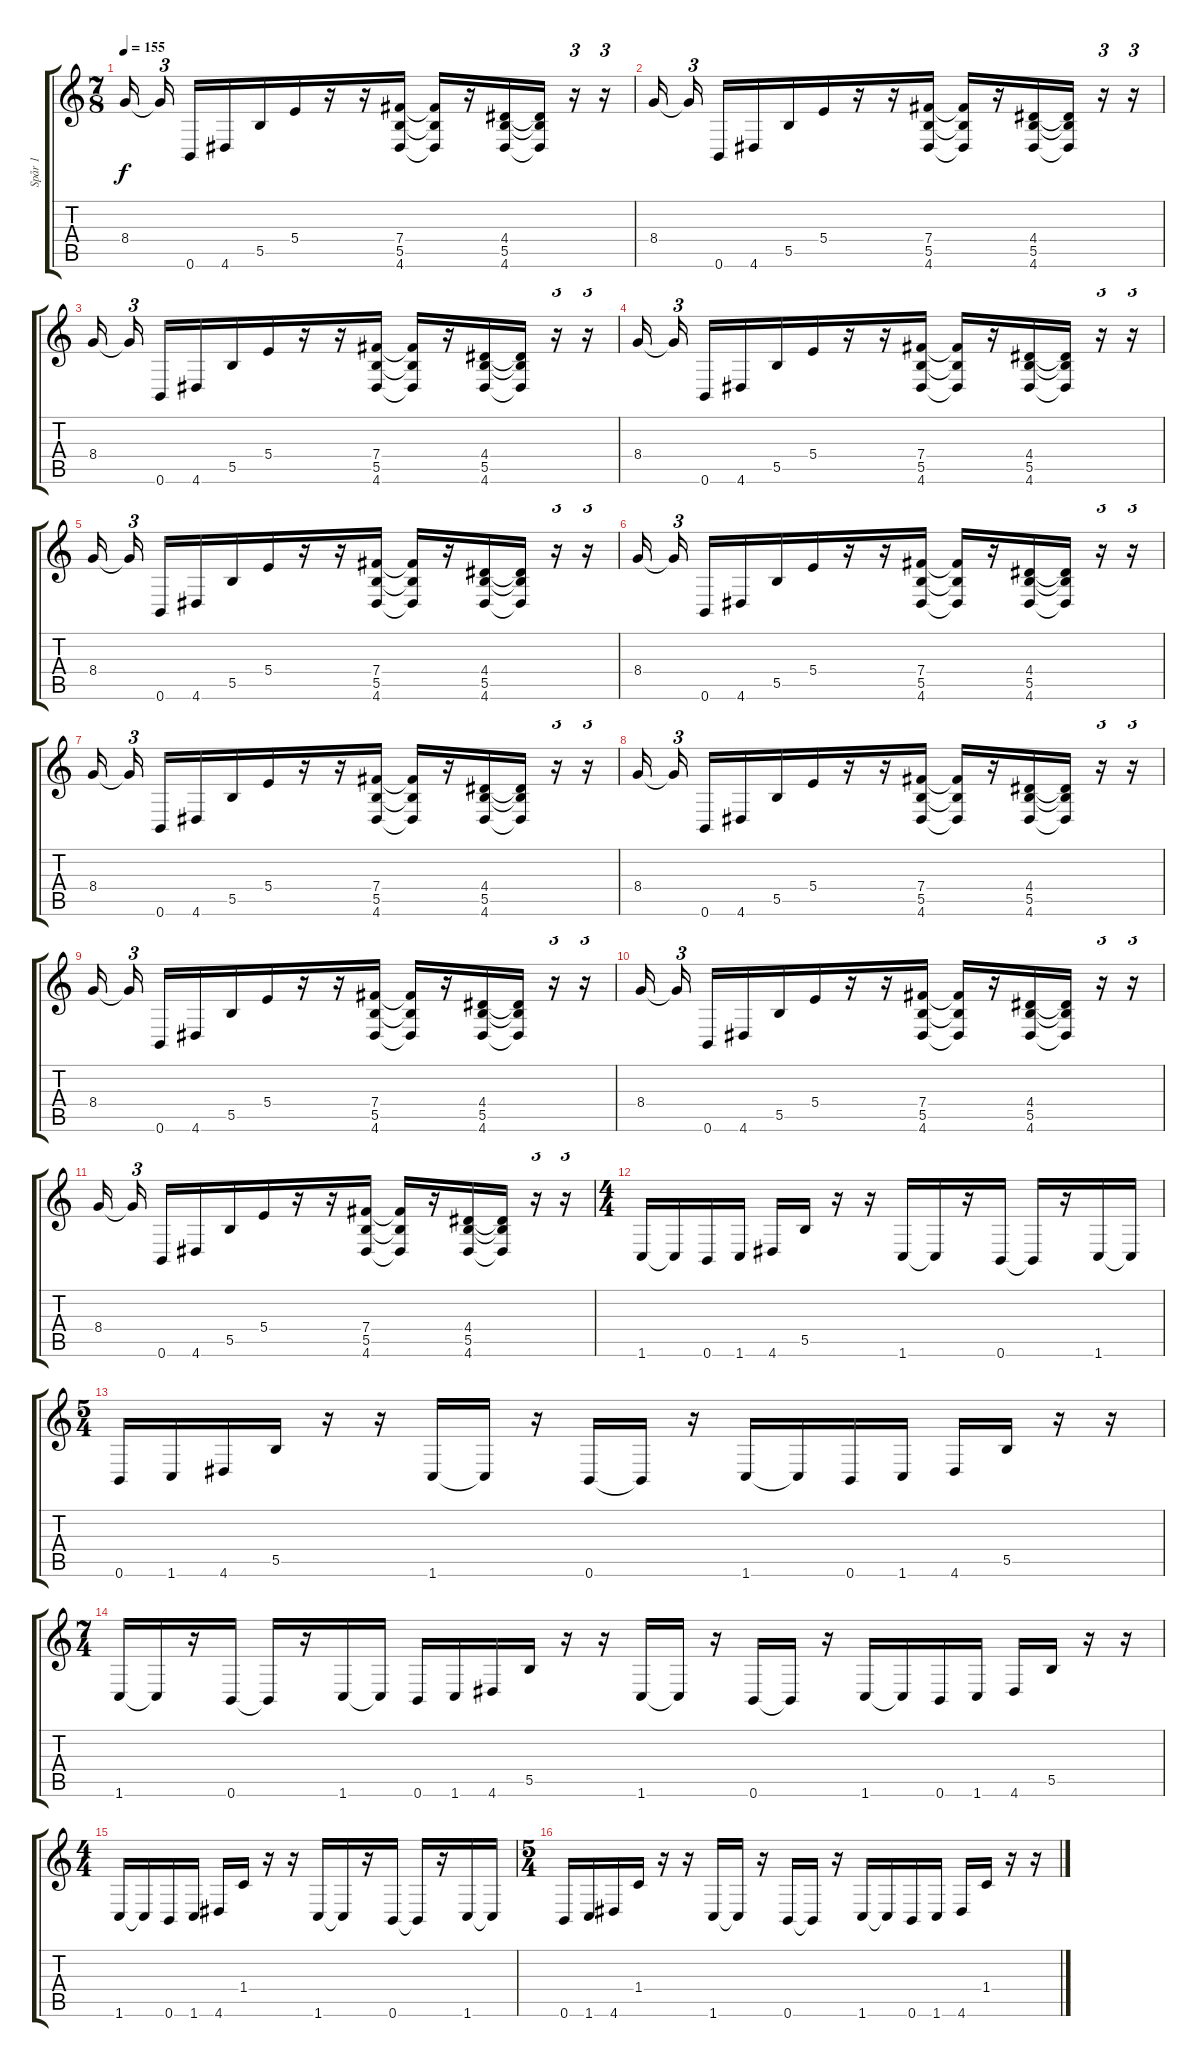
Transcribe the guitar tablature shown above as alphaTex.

\track ("Spår 1" "Spår 1") {instrument distortionguitar}
\staff {score tabs}
\tuning (Db4 Ab3 E3 B2 Gb2 B1) {hide}
\ts (7 8)
\tempo 155
\clef g2
\ks c
8.4.16{dy f beam splitsecondary} 8.4{t}.16{tu (3 2)} 0.6.16 4.6.16 5.5.16 5.4.16 r.16 r.16 (7.4 5.5 4.6).16 (7.4{t} 5.5{t} 4.6{t}).16 r.16 (4.4 5.5 4.6).16 (4.4{t} 5.5{t} 4.6{t}).16 r.16{tu (3 2)} r.16{tu (3 2)} |
8.4.16{beam splitsecondary} 8.4{t}.16{tu (3 2)} 0.6.16 4.6.16 5.5.16 5.4.16 r.16 r.16 (7.4 5.5 4.6).16 (7.4{t} 5.5{t} 4.6{t}).16 r.16 (4.4 5.5 4.6).16 (4.4{t} 5.5{t} 4.6{t}).16 r.16{tu (3 2)} r.16{tu (3 2)} |
8.4.16{beam splitsecondary} 8.4{t}.16{tu (3 2)} 0.6.16 4.6.16 5.5.16 5.4.16 r.16 r.16 (7.4 5.5 4.6).16 (7.4{t} 5.5{t} 4.6{t}).16 r.16 (4.4 5.5 4.6).16 (4.4{t} 5.5{t} 4.6{t}).16 r.16{tu (3 2)} r.16{tu (3 2)} |
8.4.16{beam splitsecondary} 8.4{t}.16{tu (3 2)} 0.6.16 4.6.16 5.5.16 5.4.16 r.16 r.16 (7.4 5.5 4.6).16 (7.4{t} 5.5{t} 4.6{t}).16 r.16 (4.4 5.5 4.6).16 (4.4{t} 5.5{t} 4.6{t}).16 r.16{tu (3 2)} r.16{tu (3 2)} |
8.4.16{beam splitsecondary} 8.4{t}.16{tu (3 2)} 0.6.16 4.6.16 5.5.16 5.4.16 r.16 r.16 (7.4 5.5 4.6).16 (7.4{t} 5.5{t} 4.6{t}).16 r.16 (4.4 5.5 4.6).16 (4.4{t} 5.5{t} 4.6{t}).16 r.16{tu (3 2)} r.16{tu (3 2)} |
8.4.16{beam splitsecondary} 8.4{t}.16{tu (3 2)} 0.6.16 4.6.16 5.5.16 5.4.16 r.16 r.16 (7.4 5.5 4.6).16 (7.4{t} 5.5{t} 4.6{t}).16 r.16 (4.4 5.5 4.6).16 (4.4{t} 5.5{t} 4.6{t}).16 r.16{tu (3 2)} r.16{tu (3 2)} |
8.4.16{beam splitsecondary} 8.4{t}.16{tu (3 2)} 0.6.16 4.6.16 5.5.16 5.4.16 r.16 r.16 (7.4 5.5 4.6).16 (7.4{t} 5.5{t} 4.6{t}).16 r.16 (4.4 5.5 4.6).16 (4.4{t} 5.5{t} 4.6{t}).16 r.16{tu (3 2)} r.16{tu (3 2)} |
8.4.16{beam splitsecondary} 8.4{t}.16{tu (3 2)} 0.6.16 4.6.16 5.5.16 5.4.16 r.16 r.16 (7.4 5.5 4.6).16 (7.4{t} 5.5{t} 4.6{t}).16 r.16 (4.4 5.5 4.6).16 (4.4{t} 5.5{t} 4.6{t}).16 r.16{tu (3 2)} r.16{tu (3 2)} |
8.4.16{beam splitsecondary} 8.4{t}.16{tu (3 2)} 0.6.16 4.6.16 5.5.16 5.4.16 r.16 r.16 (7.4 5.5 4.6).16 (7.4{t} 5.5{t} 4.6{t}).16 r.16 (4.4 5.5 4.6).16 (4.4{t} 5.5{t} 4.6{t}).16 r.16{tu (3 2)} r.16{tu (3 2)} |
8.4.16{beam splitsecondary} 8.4{t}.16{tu (3 2)} 0.6.16 4.6.16 5.5.16 5.4.16 r.16 r.16 (7.4 5.5 4.6).16 (7.4{t} 5.5{t} 4.6{t}).16 r.16 (4.4 5.5 4.6).16 (4.4{t} 5.5{t} 4.6{t}).16 r.16{tu (3 2)} r.16{tu (3 2)} |
8.4.16{beam splitsecondary} 8.4{t}.16{tu (3 2)} 0.6.16 4.6.16 5.5.16 5.4.16 r.16 r.16 (7.4 5.5 4.6).16 (7.4{t} 5.5{t} 4.6{t}).16 r.16 (4.4 5.5 4.6).16 (4.4{t} 5.5{t} 4.6{t}).16 r.16{tu (3 2)} r.16{tu (3 2)} |
\ts (4 4)
1.6.16 1.6{t}.16 0.6.16 1.6.16 4.6.16 5.5.16 r.16 r.16 1.6.16 1.6{t}.16 r.16 0.6.16 0.6{t}.16 r.16 1.6.16 1.6{t}.16 |
\ts (5 4)
0.6.16 1.6.16 4.6.16 5.5.16 r.16 r.16 1.6.16 1.6{t}.16 r.16 0.6.16 0.6{t}.16 r.16 1.6.16 1.6{t}.16 0.6.16 1.6.16 4.6.16 5.5.16 r.16 r.16 |
\ts (7 4)
1.6.16 1.6{t}.16 r.16 0.6.16 0.6{t}.16 r.16 1.6.16 1.6{t}.16 0.6.16 1.6.16 4.6.16 5.5.16 r.16 r.16 1.6.16 1.6{t}.16 r.16 0.6.16 0.6{t}.16 r.16 1.6.16 1.6{t}.16 0.6.16 1.6.16 4.6.16 5.5.16 r.16 r.16 |
\ts (4 4)
1.6.16 1.6{t}.16 0.6.16 1.6.16 4.6.16 1.4.16 r.16 r.16 1.6.16 1.6{t}.16 r.16 0.6.16 0.6{t}.16 r.16 1.6.16 1.6{t}.16 |
\ts (5 4)
0.6.16 1.6.16 4.6.16 1.4.16 r.16 r.16 1.6.16 1.6{t}.16 r.16 0.6.16 0.6{t}.16 r.16 1.6.16 1.6{t}.16 0.6.16 1.6.16 4.6.16 1.4.16 r.16 r.16
